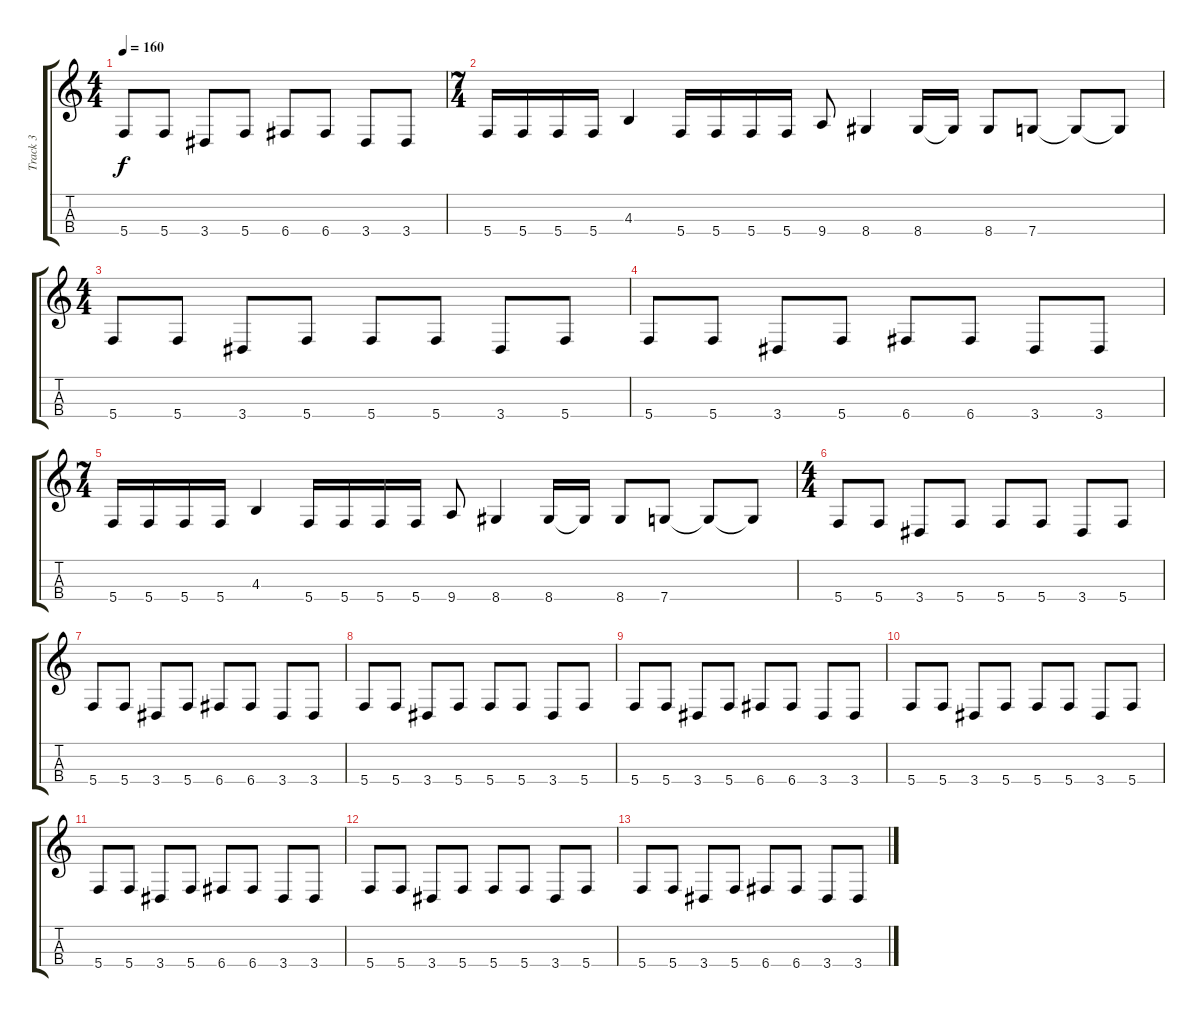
\track ("Track 3" "Track 3") {instrument electricbasspick}
\staff {score tabs}
\tuning (F3 C3 G2 C2) {hide}
\ts (4 4)
\tempo 160
\clef g2
\ks c
5.4.8{dy f} 5.4.8 3.4.8 5.4.8 6.4.8 6.4.8 3.4.8 3.4.8 |
\ts (7 4)
5.4.16 5.4.16 5.4.16 5.4.16 4.3.4 5.4.16 5.4.16 5.4.16 5.4.16 9.4.8 8.4.4 8.4.16 8.4{t}.16 8.4.8 7.4.8 7.4{t}.8 7.4{t}.8 |
\ts (4 4)
5.4.8 5.4.8 3.4.8 5.4.8 5.4.8 5.4.8 3.4.8 5.4.8 |
5.4.8 5.4.8 3.4.8 5.4.8 6.4.8 6.4.8 3.4.8 3.4.8 |
\ts (7 4)
5.4.16 5.4.16 5.4.16 5.4.16 4.3.4 5.4.16 5.4.16 5.4.16 5.4.16 9.4.8 8.4.4 8.4.16 8.4{t}.16 8.4.8 7.4.8 7.4{t}.8 7.4{t}.8 |
\ts (4 4)
5.4.8 5.4.8 3.4.8 5.4.8 5.4.8 5.4.8 3.4.8 5.4.8 |
5.4.8 5.4.8 3.4.8 5.4.8 6.4.8 6.4.8 3.4.8 3.4.8 |
5.4.8 5.4.8 3.4.8 5.4.8 5.4.8 5.4.8 3.4.8 5.4.8 |
5.4.8 5.4.8 3.4.8 5.4.8 6.4.8 6.4.8 3.4.8 3.4.8 |
5.4.8 5.4.8 3.4.8 5.4.8 5.4.8 5.4.8 3.4.8 5.4.8 |
5.4.8 5.4.8 3.4.8 5.4.8 6.4.8 6.4.8 3.4.8 3.4.8 |
5.4.8 5.4.8 3.4.8 5.4.8 5.4.8 5.4.8 3.4.8 5.4.8 |
5.4.8 5.4.8 3.4.8 5.4.8 6.4.8 6.4.8 3.4.8 3.4.8
